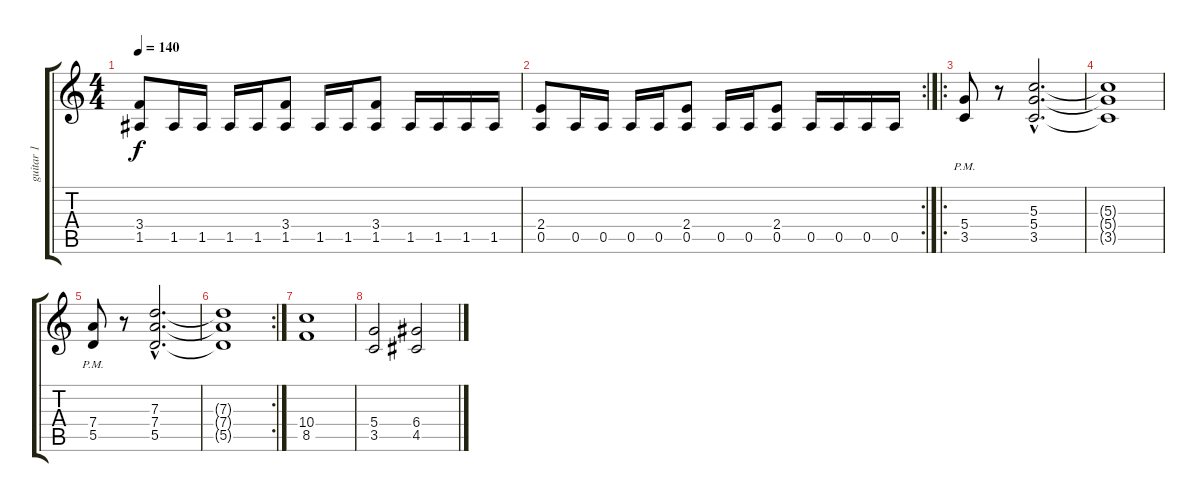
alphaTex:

\track ("guitar 1" "guitar 1") {instrument distortionguitar}
\staff {score tabs}
\tuning (E4 B3 G3 D3 A2 E2) {hide}
\ts (4 4)
\tempo 140
\clef g2
\ks c
(3.4 1.5).8{dy f} 1.5.16 1.5.16 1.5.16 1.5.16 (3.4 1.5).8 1.5.16 1.5.16 (3.4 1.5).8 1.5.16 1.5.16 1.5.16 1.5.16 |
\rc 2
(2.4 0.5).8 0.5.16 0.5.16 0.5.16 0.5.16 (2.4 0.5).8 0.5.16 0.5.16 (2.4 0.5).8 0.5.16 0.5.16 0.5.16 0.5.16 |
\ro
(5.4{pm} 3.5{pm}).8 r.8 (5.3{hac} 5.4{hac} 3.5{hac}).2{d} |
(5.3{t} 5.4{t} 3.5{t}).1 |
(7.4{pm} 5.5{pm}).8 r.8 (7.3{hac} 7.4{hac} 5.5{hac}).2{d} |
\rc 2
(7.3{t} 7.4{t} 5.5{t}).1 |
(10.4 8.5).1 |
(5.4 3.5).2 (6.4 4.5).2
